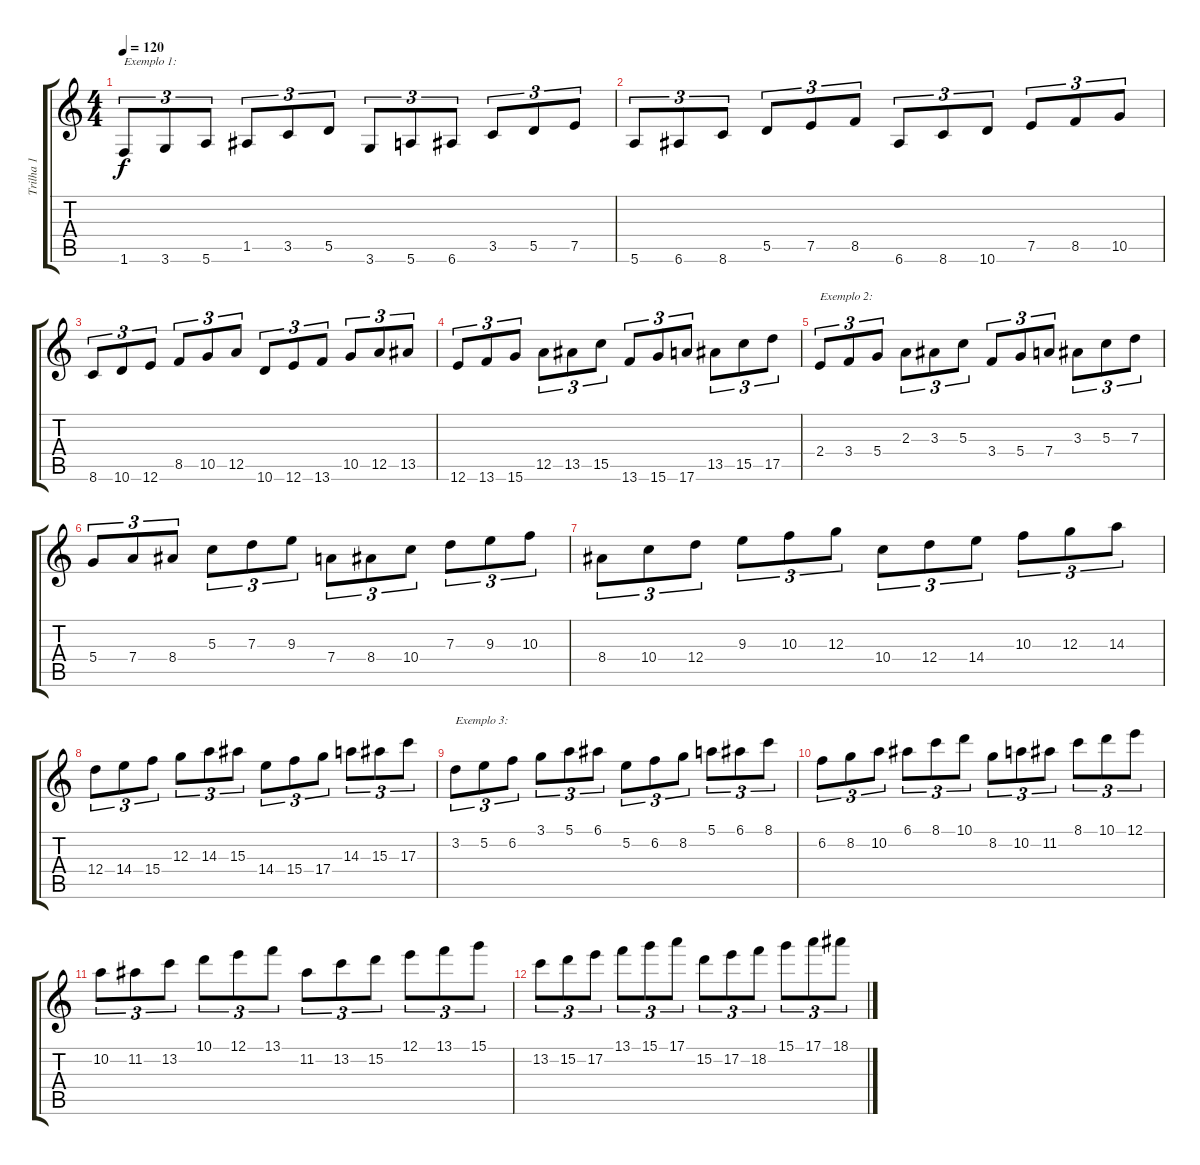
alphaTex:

\track ("Trilha 1" "Trilha 1") {instrument overdrivenguitar}
\staff {score tabs}
\tuning (E4 B3 G3 D3 A2 E2) {hide}
\ts (4 4)
\tempo 120
\clef g2
\ks c
1.6.8{tu (3 2) txt "Exemplo 1:" dy f instrument overdrivenguitar} 3.6.8{tu (3 2)} 5.6.8{tu (3 2)} 1.5.8{tu (3 2)} 3.5.8{tu (3 2)} 5.5.8{tu (3 2)} 3.6.8{tu (3 2)} 5.6.8{tu (3 2)} 6.6.8{tu (3 2)} 3.5.8{tu (3 2)} 5.5.8{tu (3 2)} 7.5.8{tu (3 2)} |
5.6.8{tu (3 2)} 6.6.8{tu (3 2)} 8.6.8{tu (3 2)} 5.5.8{tu (3 2)} 7.5.8{tu (3 2)} 8.5.8{tu (3 2)} 6.6.8{tu (3 2)} 8.6.8{tu (3 2)} 10.6.8{tu (3 2)} 7.5.8{tu (3 2)} 8.5.8{tu (3 2)} 10.5.8{tu (3 2)} |
8.6.8{tu (3 2)} 10.6.8{tu (3 2)} 12.6.8{tu (3 2)} 8.5.8{tu (3 2)} 10.5.8{tu (3 2)} 12.5.8{tu (3 2)} 10.6.8{tu (3 2)} 12.6.8{tu (3 2)} 13.6.8{tu (3 2)} 10.5.8{tu (3 2)} 12.5.8{tu (3 2)} 13.5.8{tu (3 2)} |
12.6.8{tu (3 2)} 13.6.8{tu (3 2)} 15.6.8{tu (3 2)} 12.5.8{tu (3 2)} 13.5.8{tu (3 2)} 15.5.8{tu (3 2)} 13.6.8{tu (3 2)} 15.6.8{tu (3 2)} 17.6.8{tu (3 2)} 13.5.8{tu (3 2)} 15.5.8{tu (3 2)} 17.5.8{tu (3 2)} |
2.4.8{tu (3 2) txt "Exemplo 2:"} 3.4.8{tu (3 2)} 5.4.8{tu (3 2)} 2.3.8{tu (3 2)} 3.3.8{tu (3 2)} 5.3.8{tu (3 2)} 3.4.8{tu (3 2)} 5.4.8{tu (3 2)} 7.4.8{tu (3 2)} 3.3.8{tu (3 2)} 5.3.8{tu (3 2)} 7.3.8{tu (3 2)} |
5.4.8{tu (3 2)} 7.4.8{tu (3 2)} 8.4.8{tu (3 2)} 5.3.8{tu (3 2)} 7.3.8{tu (3 2)} 9.3.8{tu (3 2)} 7.4.8{tu (3 2)} 8.4.8{tu (3 2)} 10.4.8{tu (3 2)} 7.3.8{tu (3 2)} 9.3.8{tu (3 2)} 10.3.8{tu (3 2)} |
8.4.8{tu (3 2)} 10.4.8{tu (3 2)} 12.4.8{tu (3 2)} 9.3.8{tu (3 2)} 10.3.8{tu (3 2)} 12.3.8{tu (3 2)} 10.4.8{tu (3 2)} 12.4.8{tu (3 2)} 14.4.8{tu (3 2)} 10.3.8{tu (3 2)} 12.3.8{tu (3 2)} 14.3.8{tu (3 2)} |
12.4.8{tu (3 2)} 14.4.8{tu (3 2)} 15.4.8{tu (3 2)} 12.3.8{tu (3 2)} 14.3.8{tu (3 2)} 15.3.8{tu (3 2)} 14.4.8{tu (3 2)} 15.4.8{tu (3 2)} 17.4.8{tu (3 2)} 14.3.8{tu (3 2)} 15.3.8{tu (3 2)} 17.3.8{tu (3 2)} |
3.2.8{tu (3 2) txt "Exemplo 3:"} 5.2.8{tu (3 2)} 6.2.8{tu (3 2)} 3.1.8{tu (3 2)} 5.1.8{tu (3 2)} 6.1.8{tu (3 2)} 5.2.8{tu (3 2)} 6.2.8{tu (3 2)} 8.2.8{tu (3 2)} 5.1.8{tu (3 2)} 6.1.8{tu (3 2)} 8.1.8{tu (3 2)} |
6.2.8{tu (3 2)} 8.2.8{tu (3 2)} 10.2.8{tu (3 2)} 6.1.8{tu (3 2)} 8.1.8{tu (3 2)} 10.1.8{tu (3 2)} 8.2.8{tu (3 2)} 10.2.8{tu (3 2)} 11.2.8{tu (3 2)} 8.1.8{tu (3 2)} 10.1.8{tu (3 2)} 12.1.8{tu (3 2)} |
10.2.8{tu (3 2)} 11.2.8{tu (3 2)} 13.2.8{tu (3 2)} 10.1.8{tu (3 2)} 12.1.8{tu (3 2)} 13.1.8{tu (3 2)} 11.2.8{tu (3 2)} 13.2.8{tu (3 2)} 15.2.8{tu (3 2)} 12.1.8{tu (3 2)} 13.1.8{tu (3 2)} 15.1.8{tu (3 2)} |
13.2.8{tu (3 2)} 15.2.8{tu (3 2)} 17.2.8{tu (3 2)} 13.1.8{tu (3 2)} 15.1.8{tu (3 2)} 17.1.8{tu (3 2)} 15.2.8{tu (3 2)} 17.2.8{tu (3 2)} 18.2.8{tu (3 2)} 15.1.8{tu (3 2)} 17.1.8{tu (3 2)} 18.1.8{tu (3 2)}
